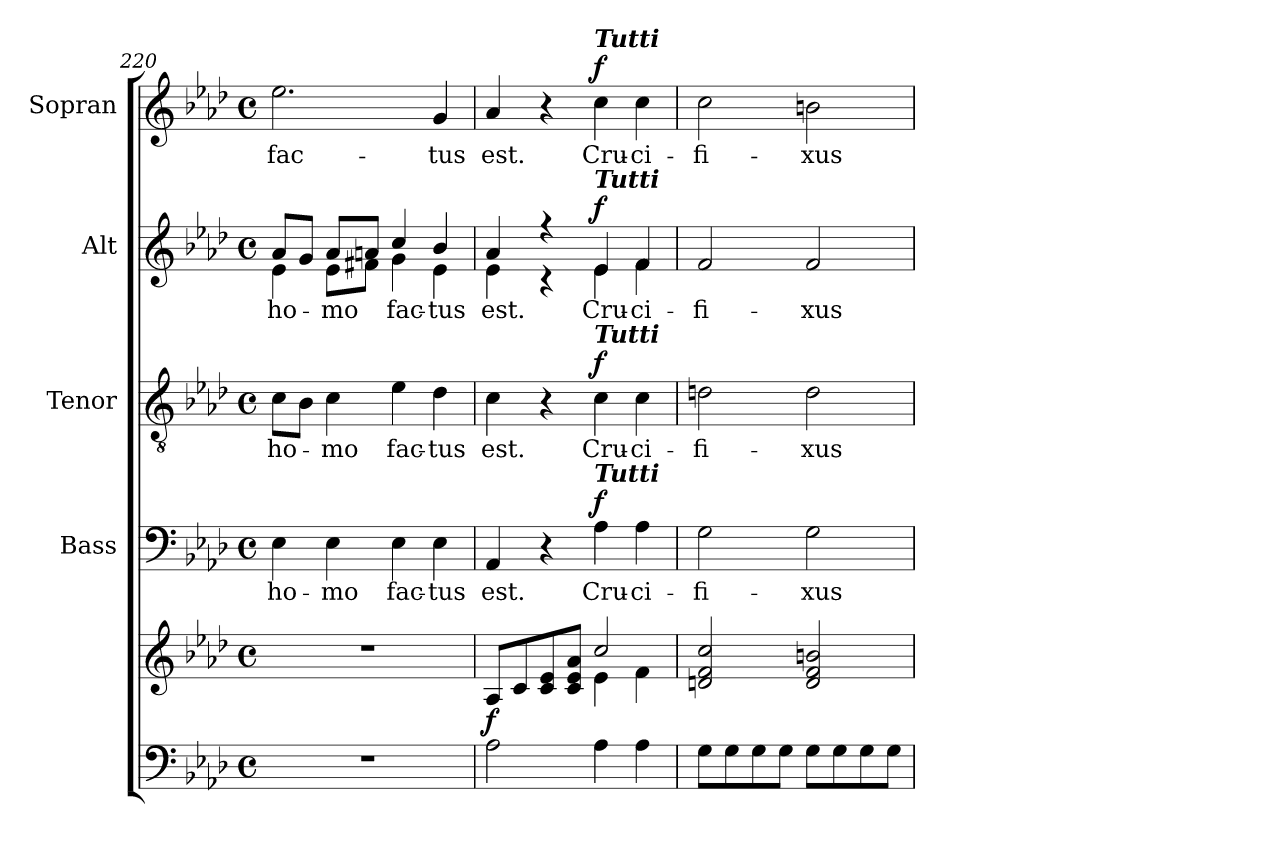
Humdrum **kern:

**kern	**kern	**dynam	**kern	**text	**dynam	**kern	**text	**dynam	**kern	**text	**dynam	**kern	**text	**dynam
*part5	*part5	*part5	*part4	*part4	*part4	*part3	*part3	*part3	*part2	*part2	*part2	*part1	*part1	*part1
*staff6	*staff5	*staff5/6	*staff4	*staff4	*staff4	*staff3	*staff3	*staff3	*staff2	*staff2	*staff2	*staff1	*staff1	*staff1
*	*	*	*I"Bass	*	*	*I"Tenor	*	*	*I"Alt	*	*	*I"Sopran	*	*
*	*	*	*I'B.	*	*	*I'T.	*	*	*I'A.	*	*	*I'S.	*	*
!!LO:LB:g=z
*clefF4	*clefG2	*	*clefF4	*	*	*clefGv2	*	*	*clefG2	*	*	*clefG2	*	*
*k[b-e-a-d-]	*k[b-e-a-d-]	*	*k[b-e-a-d-]	*	*	*k[b-e-a-d-]	*	*	*k[b-e-a-d-]	*	*	*k[b-e-a-d-]	*	*
*A-:	*A-:	*	*A-:	*	*	*A-:	*	*	*A-:	*	*	*A-:	*	*
*M4/4	*M4/4	*	*M4/4	*	*	*M4/4	*	*	*M4/4	*	*	*M4/4	*	*
*met(c)	*met(c)	*	*met(c)	*	*	*met(c)	*	*	*met(c)	*	*	*met(c)	*	*
=220	=220	=220	=220	=220	=220	=220	=220	=220	=220	=220	=220	=220	=220	=220
!	!	!	!	!LO:LY:b	!	!	!LO:LY:b	!	!	!LO:LY:b	!	!	!LO:LY:b	!
*	*	*	*	*	*	*	*	*	*^	*	*	*	*	*
1r	1r	.	4E-\	ho-	.	8c\L	ho-	.	8a-/L	4e-\	ho-	.	2.ee-\	fac-	.
.	.	.	.	.	.	8B-\J	.	.	8g/J	.	.	.	.	.	.
!	!	!	!	!LO:LY:b	!	!	!LO:LY:b	!	!	!	!LO:LY:b	!	!	!	!
.	.	.	4E-\	-mo	.	4c\	-mo	.	8a-/L	8e-\L	-mo	.	.	.	.
.	.	.	.	.	.	.	.	.	8an/J	8f#\J	.	.	.	.	.
!	!	!	!	!LO:LY:b	!	!	!LO:LY:b	!	!	!	!LO:LY:b	!	!	!	!
.	.	.	4E-\	fac-	.	4e-\	fac-	.	4cc/	4g\	fac-	.	.	.	.
!	!	!	!	!LO:LY:b	!	!	!LO:LY:b	!	!	!	!LO:LY:b	!	!	!LO:LY:b	!
.	.	.	4E-\	-tus	.	4d-\	-tus	.	4b-/	4e-\	-tus	.	4g/	-tus	.
=221	=221	=221	=221	=221	=221	=221	=221	=221	=221	=221	=221	=221	=221	=221	=221
*	*^	*	*	*	*	*	*	*	*	*	*	*	*	*	*
!	!	!	!LO:DY:b	!	!LO:LY:b	!	!	!LO:LY:b	!	!	!	!LO:LY:b	!	!	!LO:LY:b	!
2A-\	8A-/L	2ryy	f	4AA-/	est.	.	4c\	est.	.	4a-/	4e-\	est.	.	4a-/	est.	.
.	8c/	.	.	.	.	.	.	.	.	.	.	.	.	.	.	.
.	8c/ 8e-/	.	.	4r	.	.	4r	.	.	4r	4r	.	.	4r	.	.
.	8c/ 8e-/ 8a-/J	.	.	.	.	.	.	.	.	.	.	.	.	.	.	.
!	!	!	!	!	!	!	!	!	!	!	!	!	!	!LO:TX:a:Bi:t=Tutti	!	!
!	!	!	!	!	!	!	!	!	!	!LO:TX:a:Bi:t=Tutti	!	!	!	!	!	!
!	!	!	!	!	!	!	!LO:TX:a:Bi:t=Tutti	!	!	!	!	!	!	!	!	!
!	!	!	!	!LO:TX:a:Bi:t=Tutti	!	!	!	!	!	!	!	!	!	!	!	!
!	!	!	!	!	!LO:LY:b	!LO:DY:a	!	!LO:LY:b	!LO:DY:a	!	!	!LO:LY:b	!LO:DY:a	!	!LO:LY:b	!LO:DY:a
4A-\	2cc/	4e-\	.	4A-\	Cru-	f	4c\	Cru-	f	4e-/	4e-\	Cru-	f	4cc\	Cru-	f
!	!	!	!	!	!LO:LY:b	!	!	!LO:LY:b	!	!	!	!LO:LY:b	!	!	!LO:LY:b	!
4A-\	.	4f\	.	4A-\	-ci-	.	4c\	-ci-	.	4f/	4f\	-ci-	.	4cc\	-ci-	.
=222	=222	=222	=222	=222	=222	=222	=222	=222	=222	=222	=222	=222	=222	=222	=222	=222
!	!	!	!	!	!LO:LY:b	!	!	!LO:LY:b	!	!	!	!LO:LY:b	!	!	!LO:LY:b	!
*	*v	*v	*	*	*	*	*	*	*	*v	*v	*	*	*	*	*
8G\L	2dn/ 2f/ 2cc/	.	2G\	-fi-	.	2dn\	-fi-	.	2f/	-fi-	.	2cc\	-fi-	.
8G\	.	.	.	.	.	.	.	.	.	.	.	.	.	.
8G\	.	.	.	.	.	.	.	.	.	.	.	.	.	.
8G\J	.	.	.	.	.	.	.	.	.	.	.	.	.	.
!	!	!	!	!LO:LY:b	!	!	!LO:LY:b	!	!	!LO:LY:b	!	!	!LO:LY:b	!
8G\L	2d/ 2f/ 2bn/	.	2G\	-xus	.	2d\	-xus	.	2f/	-xus	.	2bn\	-xus	.
8G\	.	.	.	.	.	.	.	.	.	.	.	.	.	.
8G\	.	.	.	.	.	.	.	.	.	.	.	.	.	.
8G\J	.	.	.	.	.	.	.	.	.	.	.	.	.	.
=	=	=	=	=	=	=	=	=	=	=	=	=	=	=
*-	*-	*-	*-	*-	*-	*-	*-	*-	*-	*-	*-	*-	*-	*-
